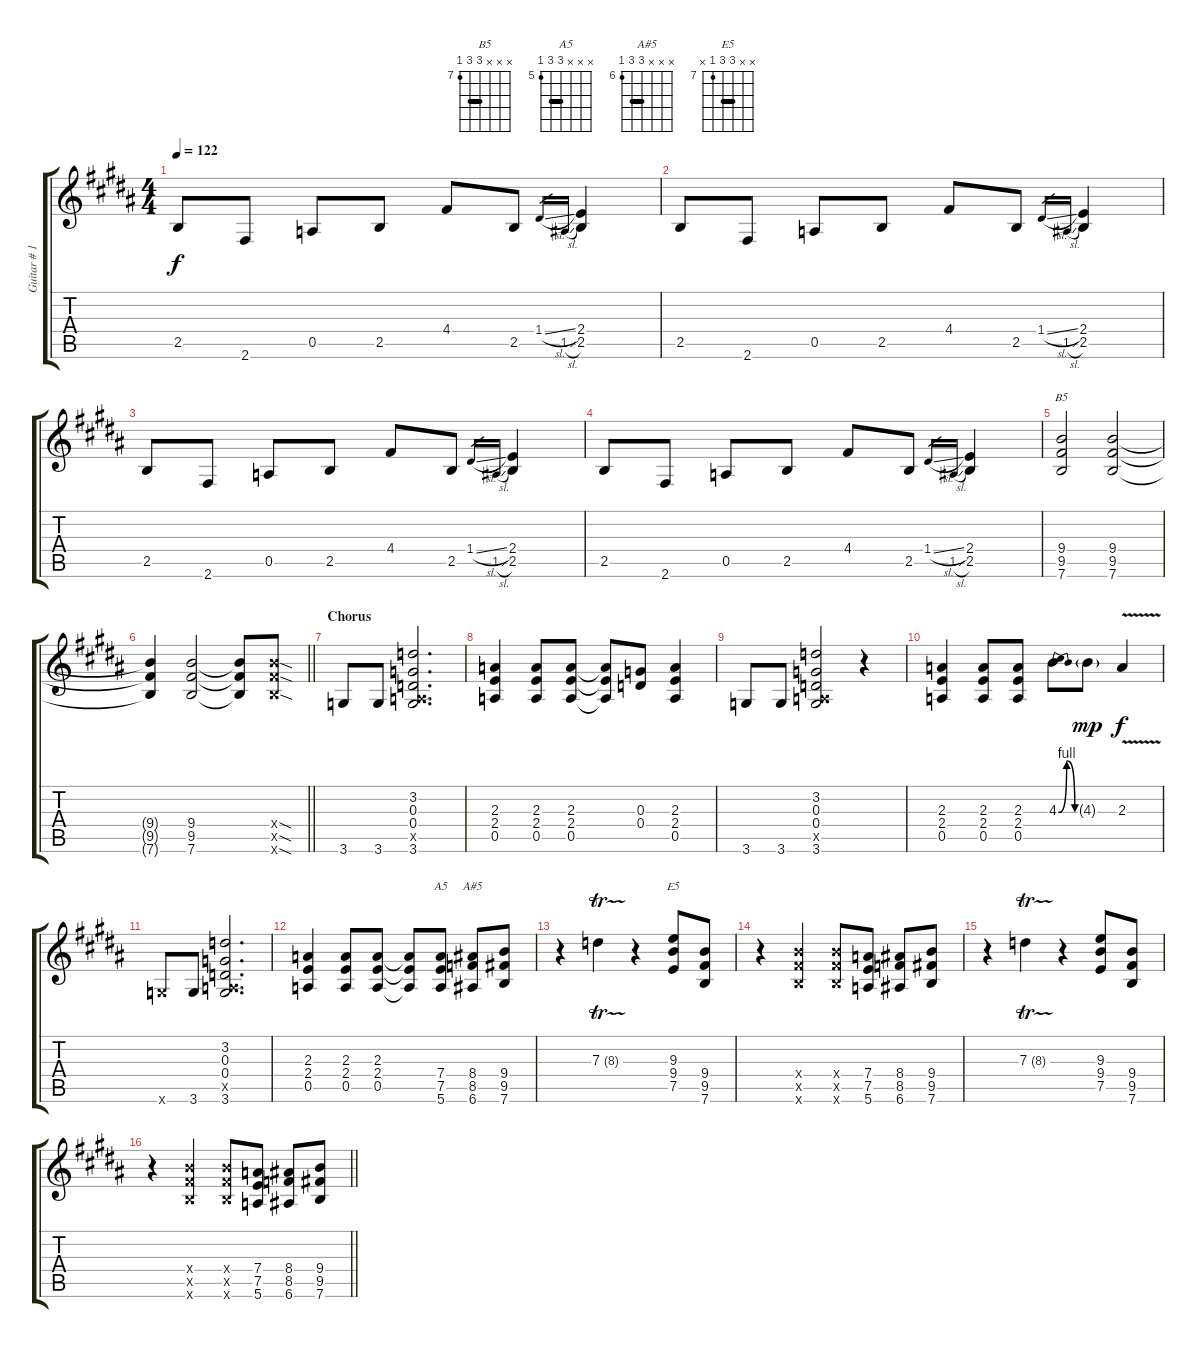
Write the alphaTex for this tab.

\track ("Guitar # 1" "Guitar # 1") {instrument overdrivenguitar}
\staff {score tabs}
\tuning (E4 B3 G3 D3 A2 E2) {hide}
\chord ("B5" x x x 9 9 7) {firstfret 7 barre 9}
\chord ("A5" x x x 7 7 5) {firstfret 5 barre 7}
\chord ("A#5" x x x 8 8 6) {firstfret 6 barre 8}
\chord ("E5" x x 9 9 7 x) {firstfret 7 barre 9}
\ts (4 4)
\tempo 122
\clef g2
\ks b
2.5.8{dy f} 2.6.8 0.5.8 2.5.8 4.4.8 2.5.8 1.4{sl}.16{gr} 1.5{sl}.16{gr} (2.4 2.5).4 |
2.5.8 2.6.8 0.5.8 2.5.8 4.4.8 2.5.8 1.4{sl}.16{gr} 1.5{sl}.16{gr} (2.4 2.5).4 |
2.5.8 2.6.8 0.5.8 2.5.8 4.4.8 2.5.8 1.4{sl}.16{gr} 1.5{sl}.16{gr} (2.4 2.5).4 |
2.5.8 2.6.8 0.5.8 2.5.8 4.4.8 2.5.8 1.4{sl}.16{gr} 1.5{sl}.16{gr} (2.4 2.5).4 |
(9.4 9.5 7.6).2{ch "B5"} (9.4 9.5 7.6).2 |
\barLineRight lightlight
(9.4{t} 9.5{t} 7.6{t}).4 (9.4 9.5 7.6).2 (9.4{t} 9.5{t} 7.6{t}).8 (9.4{sod x} 9.5{sod x} 7.6{sod x}).8 |
\section ("" "Chorus")
3.6.8 3.6.8 (3.2 0.3 0.4 0.5{x} 3.6).2{d} |
(2.3 2.4 0.5).4 (2.3 2.4 0.5).8 (2.3 2.4 0.5).8 (2.3{t} 2.4{t} 0.5{t}).8 (0.3 0.4).8 (2.3 2.4 0.5).4 |
3.6.8 3.6.8 (3.2 0.3 0.4 0.5{x} 3.6).2 r.4 |
(2.3 2.4 0.5).4 (2.3 2.4 0.5).8 (2.3 2.4 0.5).8 4.3{be (bendrelease 0 0 10 4 50 4 60 0)}.8 4.3{g}.8{dy mp} 2.3{v}.4{dy f} |
3.6{x}.8 3.6.8 (3.2 0.3 0.4 0.5{x} 3.6).2{d} |
(2.3 2.4 0.5).4 (2.3 2.4 0.5).8 (2.3 2.4 0.5).8 (2.3{t} 2.4{t} 0.5{t}).8 (7.4 7.5 5.6).8{ch "A5"} (8.4 8.5 6.6).8{ch "A#5"} (9.4 9.5 7.6).8 |
r.4 7.3{tr (8 16)}.4 r.4 (9.3 9.4 7.5).8{ch "E5"} (9.4 9.5 7.6).8 |
r.4 (9.4{x} 9.5{x} 7.6{x}).4 (9.4{x} 9.5{x} 7.6{x}).8 (7.4 7.5 5.6).8 (8.4 8.5 6.6).8 (9.4 9.5 7.6).8 |
r.4 7.3{tr (8 16)}.4 r.4 (9.3 9.4 7.5).8 (9.4 9.5 7.6).8 |
\barLineRight lightlight
r.4 (9.4{x} 9.5{x} 7.6{x}).4 (9.4{x} 9.5{x} 7.6{x}).8 (7.4 7.5 5.6).8 (8.4 8.5 6.6).8 (9.4 9.5 7.6).8
